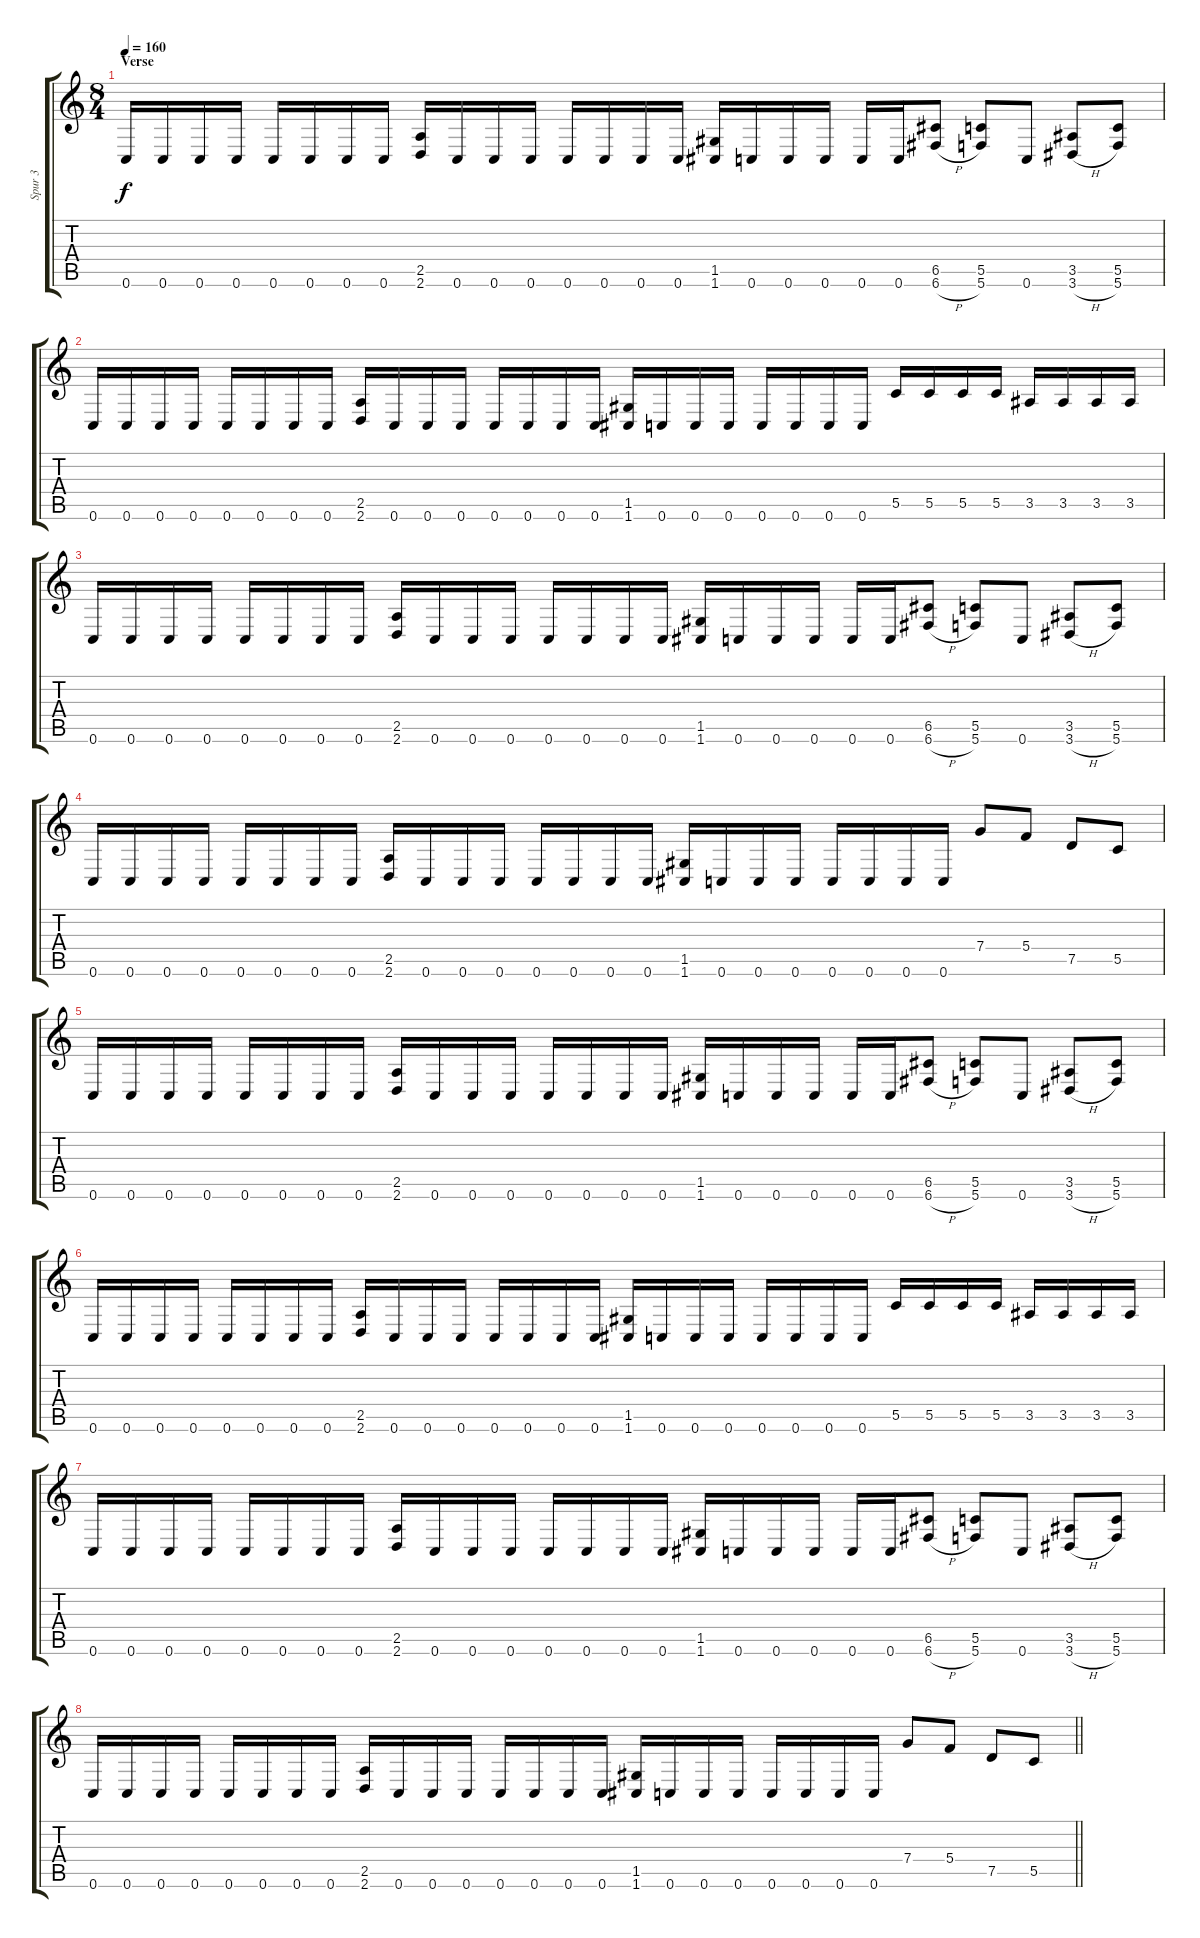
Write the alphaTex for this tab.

\track ("Spur 3" "Spur 3") {instrument distortionguitar}
\staff {score tabs}
\tuning (D4 A3 F3 C3 G2 C2) {hide}
\ts (8 4)
\section ("" "Verse")
\tempo 160
\clef g2
\ks c
0.6.16{dy f} 0.6.16 0.6.16 0.6.16 0.6.16 0.6.16 0.6.16 0.6.16 (2.5 2.6).16 0.6.16 0.6.16 0.6.16 0.6.16 0.6.16 0.6.16 0.6.16 (1.5 1.6).16 0.6.16 0.6.16 0.6.16 0.6.16 0.6.16 (6.5 6.6{h}).8 (5.5 5.6).8 0.6.8 (3.5 3.6{h}).8 (5.5 5.6).8 |
0.6.16 0.6.16 0.6.16 0.6.16 0.6.16 0.6.16 0.6.16 0.6.16 (2.5 2.6).16 0.6.16 0.6.16 0.6.16 0.6.16 0.6.16 0.6.16 0.6.16 (1.5 1.6).16 0.6.16 0.6.16 0.6.16 0.6.16 0.6.16 0.6.16 0.6.16 5.5.16 5.5.16 5.5.16 5.5.16 3.5.16 3.5.16 3.5.16 3.5.16 |
0.6.16 0.6.16 0.6.16 0.6.16 0.6.16 0.6.16 0.6.16 0.6.16 (2.5 2.6).16 0.6.16 0.6.16 0.6.16 0.6.16 0.6.16 0.6.16 0.6.16 (1.5 1.6).16 0.6.16 0.6.16 0.6.16 0.6.16 0.6.16 (6.5 6.6{h}).8 (5.5 5.6).8 0.6.8 (3.5 3.6{h}).8 (5.5 5.6).8 |
0.6.16 0.6.16 0.6.16 0.6.16 0.6.16 0.6.16 0.6.16 0.6.16 (2.5 2.6).16 0.6.16 0.6.16 0.6.16 0.6.16 0.6.16 0.6.16 0.6.16 (1.5 1.6).16 0.6.16 0.6.16 0.6.16 0.6.16 0.6.16 0.6.16 0.6.16 7.4.8 5.4.8 7.5.8 5.5.8 |
0.6.16 0.6.16 0.6.16 0.6.16 0.6.16 0.6.16 0.6.16 0.6.16 (2.5 2.6).16 0.6.16 0.6.16 0.6.16 0.6.16 0.6.16 0.6.16 0.6.16 (1.5 1.6).16 0.6.16 0.6.16 0.6.16 0.6.16 0.6.16 (6.5 6.6{h}).8 (5.5 5.6).8 0.6.8 (3.5 3.6{h}).8 (5.5 5.6).8 |
0.6.16 0.6.16 0.6.16 0.6.16 0.6.16 0.6.16 0.6.16 0.6.16 (2.5 2.6).16 0.6.16 0.6.16 0.6.16 0.6.16 0.6.16 0.6.16 0.6.16 (1.5 1.6).16 0.6.16 0.6.16 0.6.16 0.6.16 0.6.16 0.6.16 0.6.16 5.5.16 5.5.16 5.5.16 5.5.16 3.5.16 3.5.16 3.5.16 3.5.16 |
0.6.16 0.6.16 0.6.16 0.6.16 0.6.16 0.6.16 0.6.16 0.6.16 (2.5 2.6).16 0.6.16 0.6.16 0.6.16 0.6.16 0.6.16 0.6.16 0.6.16 (1.5 1.6).16 0.6.16 0.6.16 0.6.16 0.6.16 0.6.16 (6.5 6.6{h}).8 (5.5 5.6).8 0.6.8 (3.5 3.6{h}).8 (5.5 5.6).8 |
\barLineRight lightlight
0.6.16 0.6.16 0.6.16 0.6.16 0.6.16 0.6.16 0.6.16 0.6.16 (2.5 2.6).16 0.6.16 0.6.16 0.6.16 0.6.16 0.6.16 0.6.16 0.6.16 (1.5 1.6).16 0.6.16 0.6.16 0.6.16 0.6.16 0.6.16 0.6.16 0.6.16 7.4.8 5.4.8 7.5.8 5.5.8
